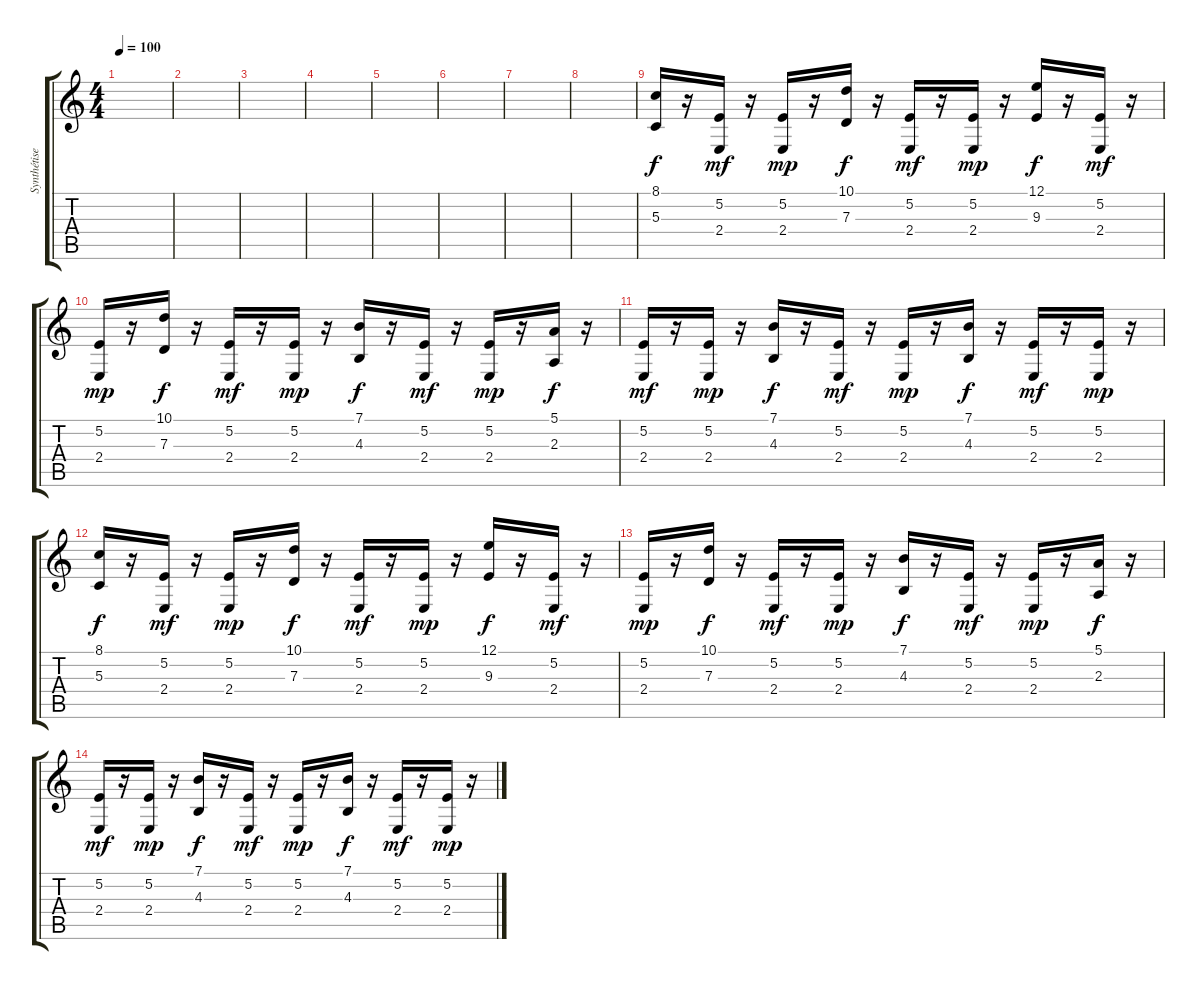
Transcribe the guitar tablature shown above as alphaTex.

\track ("Synthétiseur" "Synthétise") {instrument honkytonkpiano}
\staff {score tabs}
\tuning (E4 B3 G3 D3 A2 E2) {hide}
\ts (4 4)
\tempo 100
\clef g2
\ks c
|
|
|
|
|
|
|
|
(8.1 5.3).16 r.16 (5.2 2.4).16{dy mf} r.16 (5.2 2.4).16{dy mp} r.16 (10.1 7.3).16{dy f} r.16 (5.2 2.4).16{dy mf} r.16 (5.2 2.4).16{dy mp} r.16 (12.1 9.3).16{dy f} r.16 (5.2 2.4).16{dy mf} r.16 |
(5.2 2.4).16{dy mp} r.16 (10.1 7.3).16{dy f} r.16 (5.2 2.4).16{dy mf} r.16 (5.2 2.4).16{dy mp} r.16 (7.1 4.3).16{dy f} r.16 (5.2 2.4).16{dy mf} r.16 (5.2 2.4).16{dy mp} r.16 (5.1 2.3).16{dy f} r.16 |
(5.2 2.4).16{dy mf} r.16 (5.2 2.4).16{dy mp} r.16 (7.1 4.3).16{dy f} r.16 (5.2 2.4).16{dy mf} r.16 (5.2 2.4).16{dy mp} r.16 (7.1 4.3).16{dy f} r.16 (5.2 2.4).16{dy mf} r.16 (5.2 2.4).16{dy mp} r.16 |
(8.1 5.3).16{dy f} r.16 (5.2 2.4).16{dy mf} r.16 (5.2 2.4).16{dy mp} r.16 (10.1 7.3).16{dy f} r.16 (5.2 2.4).16{dy mf} r.16 (5.2 2.4).16{dy mp} r.16 (12.1 9.3).16{dy f} r.16 (5.2 2.4).16{dy mf} r.16 |
(5.2 2.4).16{dy mp} r.16 (10.1 7.3).16{dy f} r.16 (5.2 2.4).16{dy mf} r.16 (5.2 2.4).16{dy mp} r.16 (7.1 4.3).16{dy f} r.16 (5.2 2.4).16{dy mf} r.16 (5.2 2.4).16{dy mp} r.16 (5.1 2.3).16{dy f} r.16 |
(5.2 2.4).16{dy mf} r.16 (5.2 2.4).16{dy mp} r.16 (7.1 4.3).16{dy f} r.16 (5.2 2.4).16{dy mf} r.16 (5.2 2.4).16{dy mp} r.16 (7.1 4.3).16{dy f} r.16 (5.2 2.4).16{dy mf} r.16 (5.2 2.4).16{dy mp} r.16
